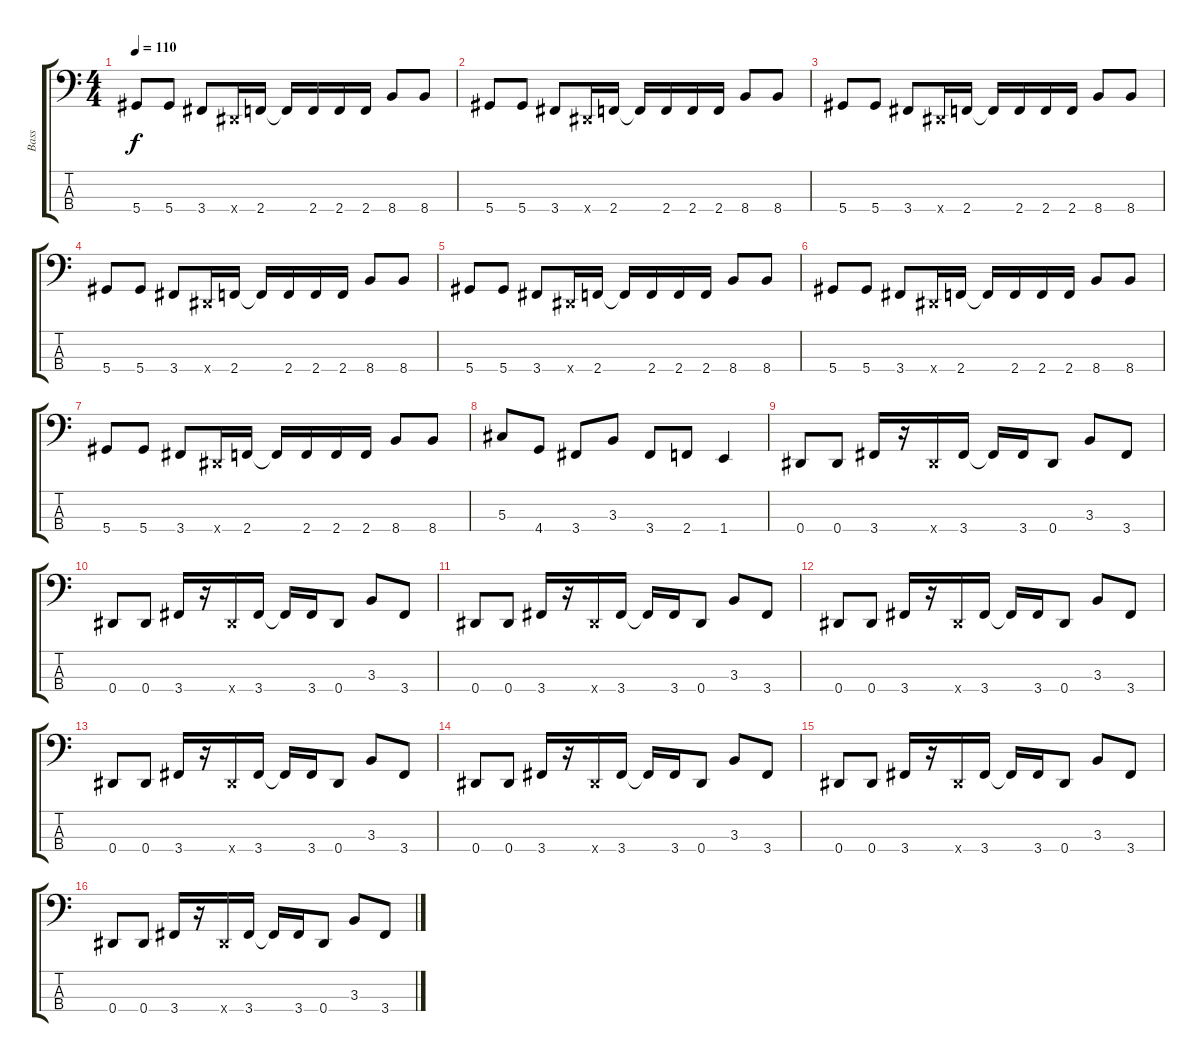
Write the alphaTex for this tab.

\track ("Bass" "Bass") {instrument electricbasspick}
\staff {score tabs}
\tuning (Gb2 Db2 Ab1 Eb1) {hide}
\ts (4 4)
\tempo 110
\clef f4
\ks c
5.4.8{dy f} 5.4.8 3.4.8 0.4{x}.16 2.4.16 2.4{t}.16 2.4.16 2.4.16 2.4.16 8.4.8 8.4.8 |
5.4.8 5.4.8 3.4.8 0.4{x}.16 2.4.16 2.4{t}.16 2.4.16 2.4.16 2.4.16 8.4.8 8.4.8 |
5.4.8 5.4.8 3.4.8 0.4{x}.16 2.4.16 2.4{t}.16 2.4.16 2.4.16 2.4.16 8.4.8 8.4.8 |
5.4.8 5.4.8 3.4.8 0.4{x}.16 2.4.16 2.4{t}.16 2.4.16 2.4.16 2.4.16 8.4.8 8.4.8 |
5.4.8 5.4.8 3.4.8 0.4{x}.16 2.4.16 2.4{t}.16 2.4.16 2.4.16 2.4.16 8.4.8 8.4.8 |
5.4.8 5.4.8 3.4.8 0.4{x}.16 2.4.16 2.4{t}.16 2.4.16 2.4.16 2.4.16 8.4.8 8.4.8 |
5.4.8 5.4.8 3.4.8 0.4{x}.16 2.4.16 2.4{t}.16 2.4.16 2.4.16 2.4.16 8.4.8 8.4.8 |
5.3.8 4.4.8 3.4.8 3.3.8 3.4.8 2.4.8 1.4.4 |
0.4.8 0.4.8 3.4.16 r.16 0.4{x}.16 3.4.16 3.4{t}.16 3.4.16 0.4.8 3.3.8 3.4.8 |
0.4.8 0.4.8 3.4.16 r.16 0.4{x}.16 3.4.16 3.4{t}.16 3.4.16 0.4.8 3.3.8 3.4.8 |
0.4.8 0.4.8 3.4.16 r.16 0.4{x}.16 3.4.16 3.4{t}.16 3.4.16 0.4.8 3.3.8 3.4.8 |
0.4.8 0.4.8 3.4.16 r.16 0.4{x}.16 3.4.16 3.4{t}.16 3.4.16 0.4.8 3.3.8 3.4.8 |
0.4.8 0.4.8 3.4.16 r.16 0.4{x}.16 3.4.16 3.4{t}.16 3.4.16 0.4.8 3.3.8 3.4.8 |
0.4.8 0.4.8 3.4.16 r.16 0.4{x}.16 3.4.16 3.4{t}.16 3.4.16 0.4.8 3.3.8 3.4.8 |
0.4.8 0.4.8 3.4.16 r.16 0.4{x}.16 3.4.16 3.4{t}.16 3.4.16 0.4.8 3.3.8 3.4.8 |
0.4.8 0.4.8 3.4.16 r.16 0.4{x}.16 3.4.16 3.4{t}.16 3.4.16 0.4.8 3.3.8 3.4.8
